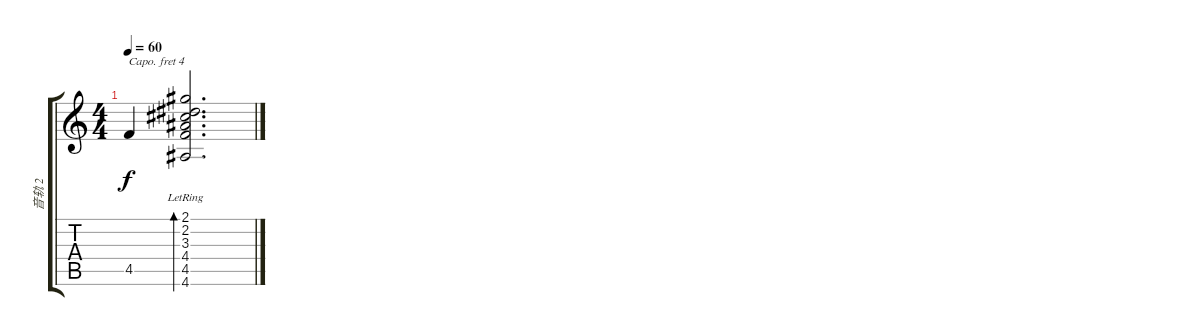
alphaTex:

\track ("音轨 2" "音轨 2") {instrument acousticguitarsteel}
\staff {score tabs}
\capo 4
\tuning (D4 A3 Gb3 D3 A2 D2) {hide}
\ts (4 4)
\tempo 60
\clef g2
\ks c
4.5{t}.4{dy f} (2.1{lr} 2.2{lr} 3.3{lr} 4.4{lr} 4.5{lr} 4.6{lr}).2{d bd 480}
